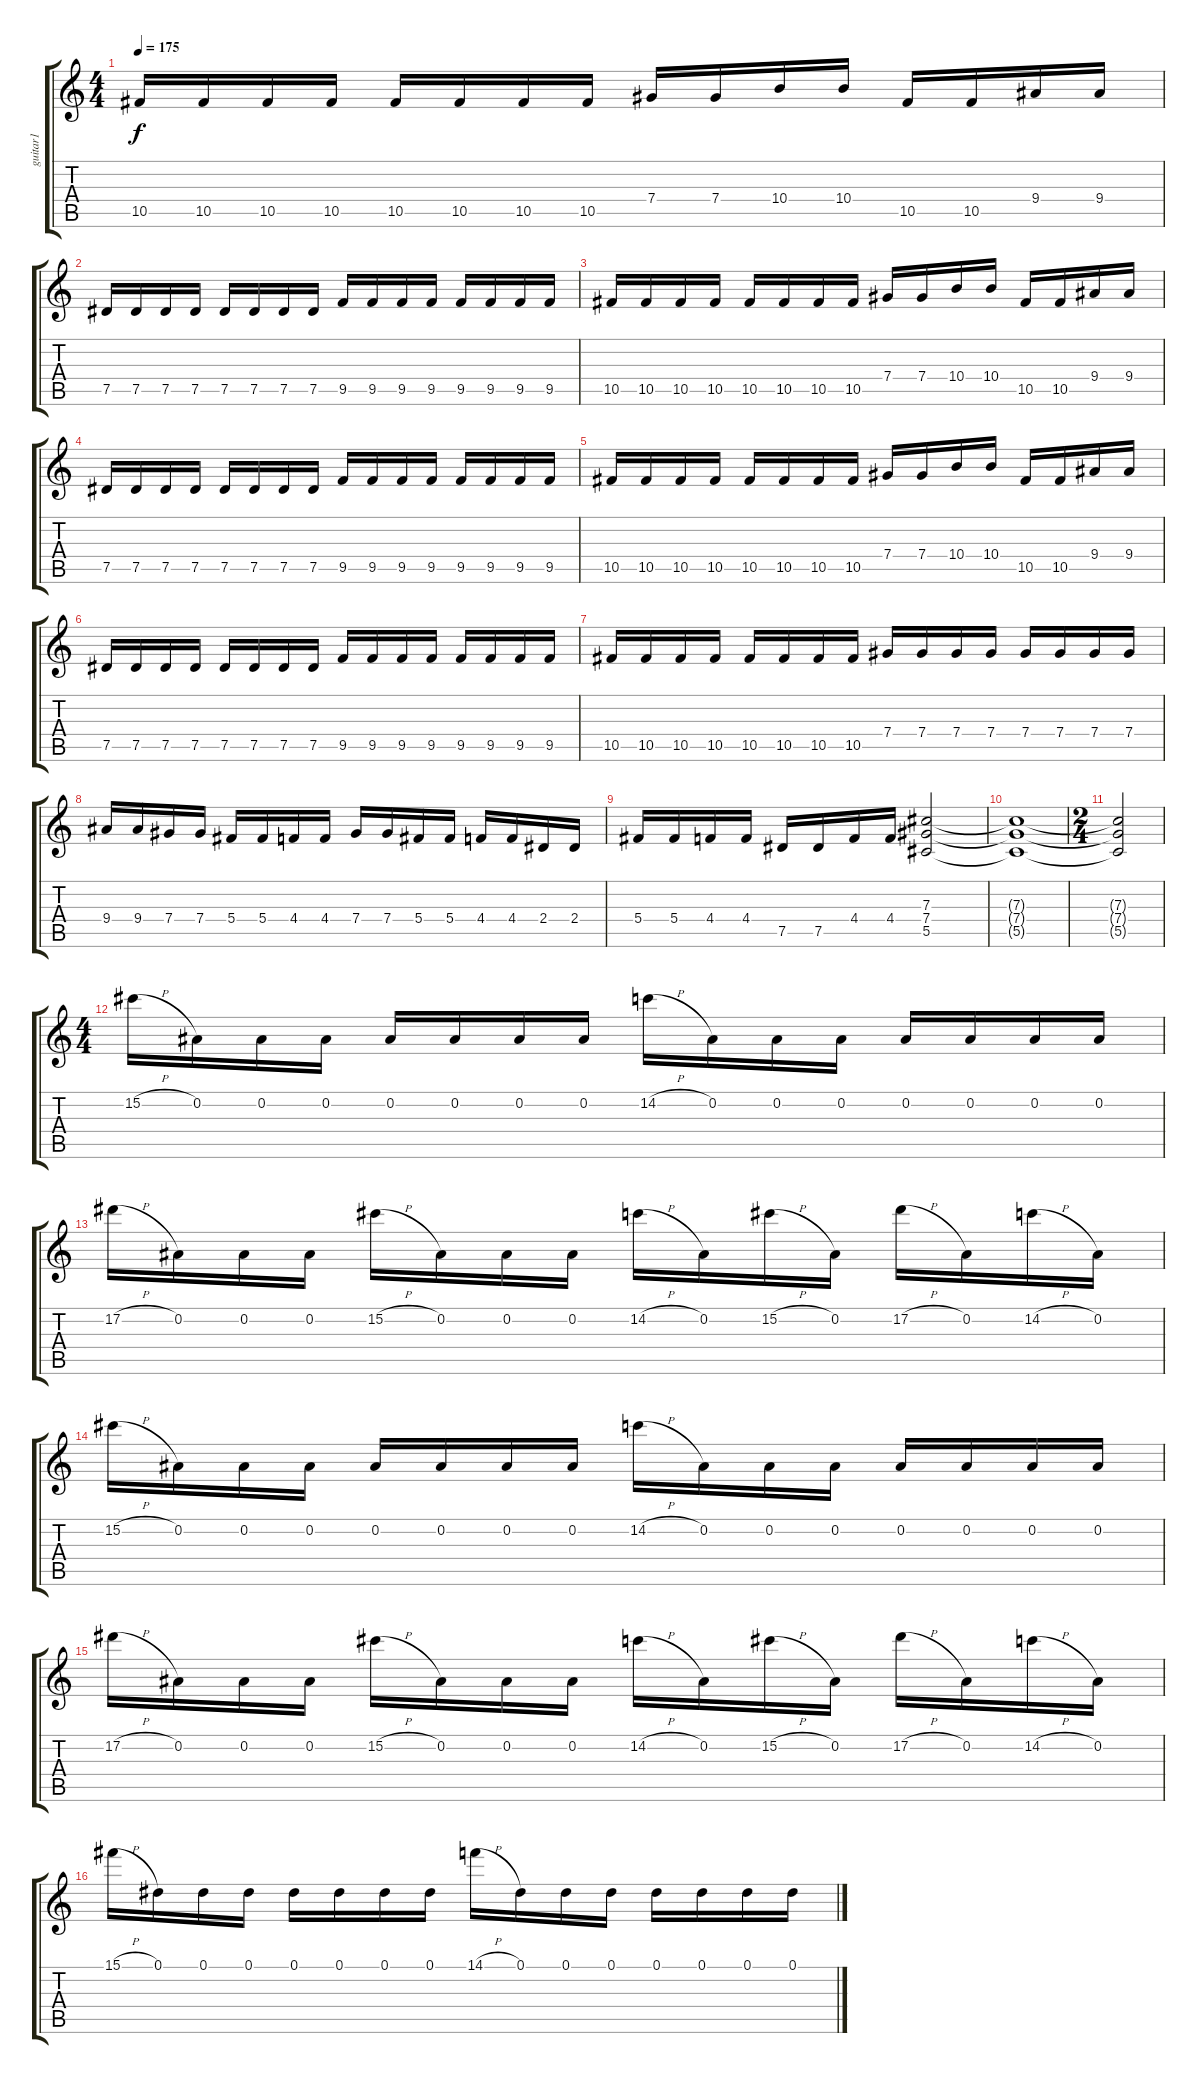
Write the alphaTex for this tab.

\track ("guitar1" "guitar1") {instrument overdrivenguitar}
\staff {score tabs}
\tuning (Eb4 Bb3 Gb3 Db3 Ab2 Eb2) {hide}
\ts (4 4)
\tempo 175
\clef g2
\ks c
10.5.16{dy f} 10.5.16 10.5.16 10.5.16 10.5.16 10.5.16 10.5.16 10.5.16 7.4.16 7.4.16 10.4.16 10.4.16 10.5.16 10.5.16 9.4.16 9.4.16 |
7.5.16 7.5.16 7.5.16 7.5.16 7.5.16 7.5.16 7.5.16 7.5.16 9.5.16 9.5.16 9.5.16 9.5.16 9.5.16 9.5.16 9.5.16 9.5.16 |
10.5.16 10.5.16 10.5.16 10.5.16 10.5.16 10.5.16 10.5.16 10.5.16 7.4.16 7.4.16 10.4.16 10.4.16 10.5.16 10.5.16 9.4.16 9.4.16 |
7.5.16 7.5.16 7.5.16 7.5.16 7.5.16 7.5.16 7.5.16 7.5.16 9.5.16 9.5.16 9.5.16 9.5.16 9.5.16 9.5.16 9.5.16 9.5.16 |
10.5.16 10.5.16 10.5.16 10.5.16 10.5.16 10.5.16 10.5.16 10.5.16 7.4.16 7.4.16 10.4.16 10.4.16 10.5.16 10.5.16 9.4.16 9.4.16 |
7.5.16 7.5.16 7.5.16 7.5.16 7.5.16 7.5.16 7.5.16 7.5.16 9.5.16 9.5.16 9.5.16 9.5.16 9.5.16 9.5.16 9.5.16 9.5.16 |
10.5.16 10.5.16 10.5.16 10.5.16 10.5.16 10.5.16 10.5.16 10.5.16 7.4.16 7.4.16 7.4.16 7.4.16 7.4.16 7.4.16 7.4.16 7.4.16 |
9.4.16 9.4.16 7.4.16 7.4.16 5.4.16 5.4.16 4.4.16 4.4.16 7.4.16 7.4.16 5.4.16 5.4.16 4.4.16 4.4.16 2.4.16 2.4.16 |
5.4.16 5.4.16 4.4.16 4.4.16 7.5.16 7.5.16 4.4.16 4.4.16 (7.3 7.4 5.5).2 |
(7.3{t} 7.4{t} 5.5{t}).1 |
\ts (2 4)
(7.3{t} 7.4{t} 5.5{t}).2 |
\ts (4 4)
15.2{h}.16 0.2.16 0.2.16 0.2.16 0.2.16 0.2.16 0.2.16 0.2.16 14.2{h}.16 0.2.16 0.2.16 0.2.16 0.2.16 0.2.16 0.2.16 0.2.16 |
17.2{h}.16 0.2.16 0.2.16 0.2.16 15.2{h}.16 0.2.16 0.2.16 0.2.16 14.2{h}.16 0.2.16 15.2{h}.16 0.2.16 17.2{h}.16 0.2.16 14.2{h}.16 0.2.16 |
15.2{h}.16 0.2.16 0.2.16 0.2.16 0.2.16 0.2.16 0.2.16 0.2.16 14.2{h}.16 0.2.16 0.2.16 0.2.16 0.2.16 0.2.16 0.2.16 0.2.16 |
17.2{h}.16 0.2.16 0.2.16 0.2.16 15.2{h}.16 0.2.16 0.2.16 0.2.16 14.2{h}.16 0.2.16 15.2{h}.16 0.2.16 17.2{h}.16 0.2.16 14.2{h}.16 0.2.16 |
15.1{h}.16 0.1.16 0.1.16 0.1.16 0.1.16 0.1.16 0.1.16 0.1.16 14.1{h}.16 0.1.16 0.1.16 0.1.16 0.1.16 0.1.16 0.1.16 0.1.16
